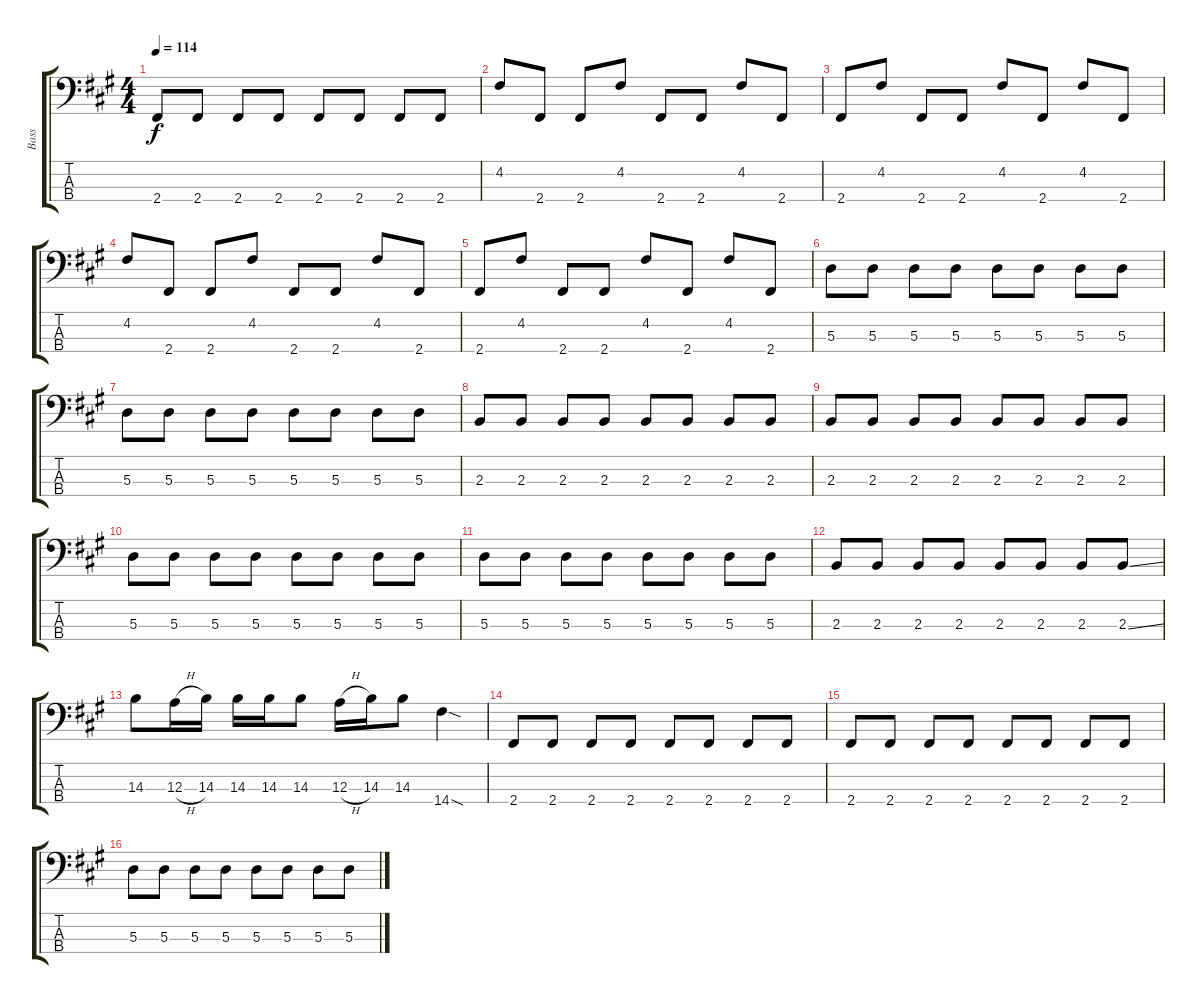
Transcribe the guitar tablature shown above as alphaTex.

\track ("Bass" "Bass") {instrument electricbassfinger}
\staff {score tabs}
\tuning (G2 D2 A1 E1) {hide}
\ts (4 4)
\tempo 114
\clef f4
\ks a
2.4.8{dy f} 2.4.8 2.4.8 2.4.8 2.4.8 2.4.8 2.4.8 2.4.8 |
4.2.8 2.4.8 2.4.8 4.2.8 2.4.8 2.4.8 4.2.8 2.4.8 |
2.4.8 4.2.8 2.4.8 2.4.8 4.2.8 2.4.8 4.2.8 2.4.8 |
4.2.8 2.4.8 2.4.8 4.2.8 2.4.8 2.4.8 4.2.8 2.4.8 |
2.4.8 4.2.8 2.4.8 2.4.8 4.2.8 2.4.8 4.2.8 2.4.8 |
5.3.8 5.3.8 5.3.8 5.3.8 5.3.8 5.3.8 5.3.8 5.3.8 |
5.3.8 5.3.8 5.3.8 5.3.8 5.3.8 5.3.8 5.3.8 5.3.8 |
2.3.8 2.3.8 2.3.8 2.3.8 2.3.8 2.3.8 2.3.8 2.3.8 |
2.3.8 2.3.8 2.3.8 2.3.8 2.3.8 2.3.8 2.3.8 2.3.8 |
5.3.8 5.3.8 5.3.8 5.3.8 5.3.8 5.3.8 5.3.8 5.3.8 |
5.3.8 5.3.8 5.3.8 5.3.8 5.3.8 5.3.8 5.3.8 5.3.8 |
2.3.8 2.3.8 2.3.8 2.3.8 2.3.8 2.3.8 2.3.8 2.3{ss}.8 |
14.3.8 12.3{h}.16 14.3.16 14.3.16 14.3.16 14.3.8 12.3{h}.16 14.3.16 14.3.8 14.4{sod}.4 |
2.4.8 2.4.8 2.4.8 2.4.8 2.4.8 2.4.8 2.4.8 2.4.8 |
2.4.8 2.4.8 2.4.8 2.4.8 2.4.8 2.4.8 2.4.8 2.4.8 |
5.3.8 5.3.8 5.3.8 5.3.8 5.3.8 5.3.8 5.3.8 5.3.8
